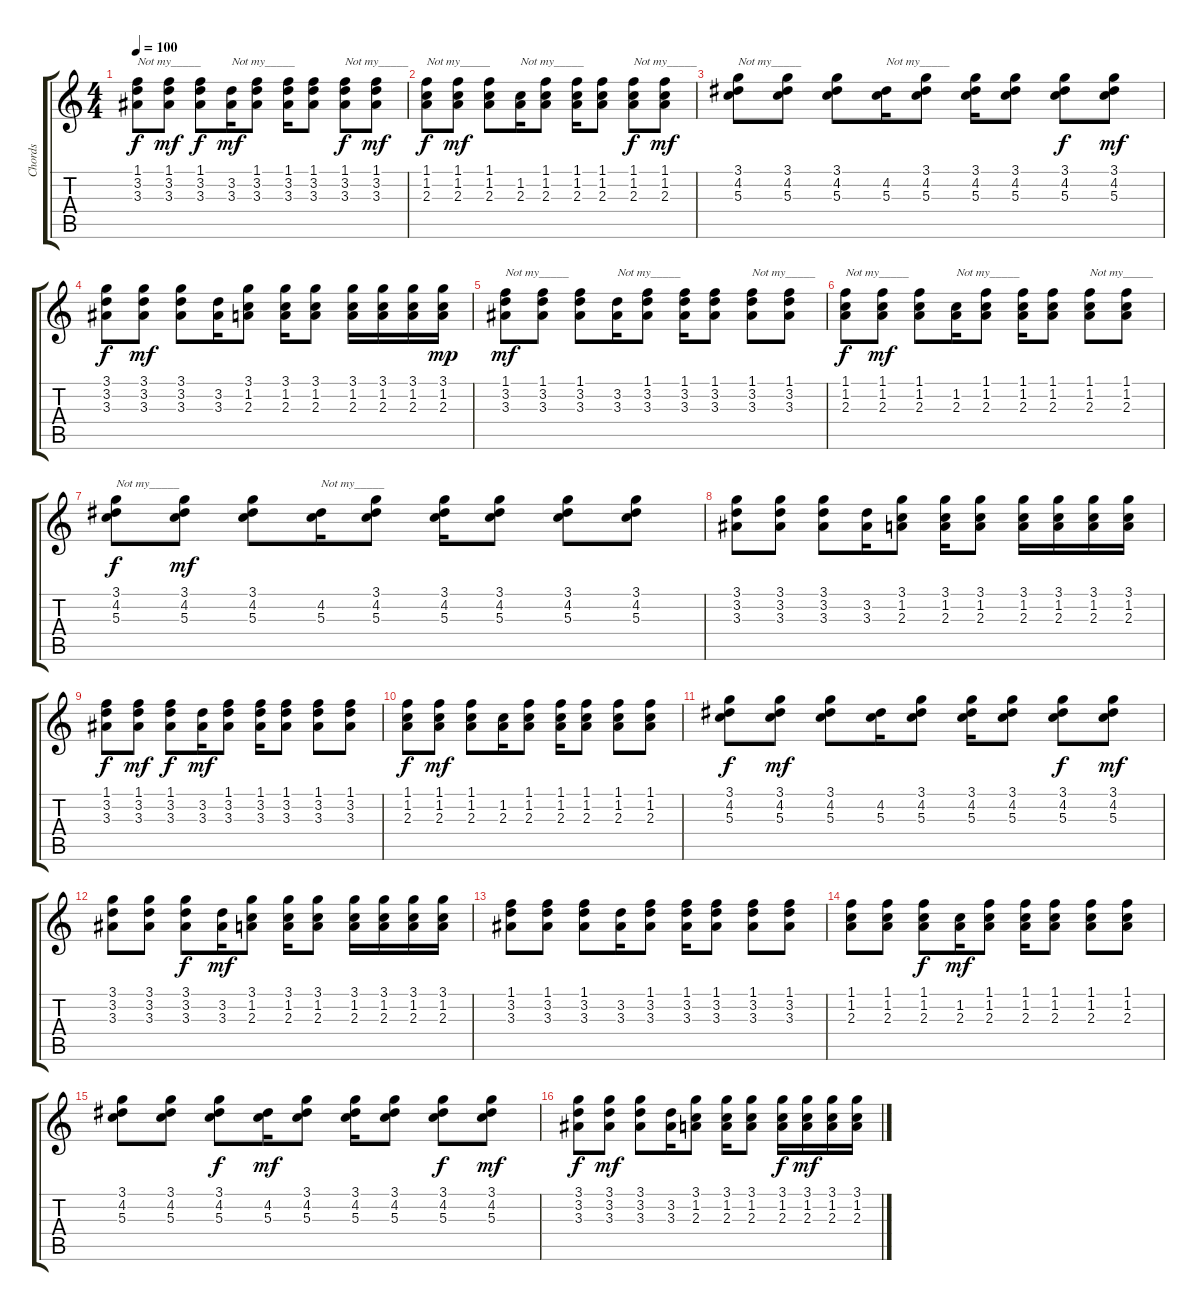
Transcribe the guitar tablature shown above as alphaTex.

\track ("Chords" "Chords") {instrument acousticguitarsteel}
\staff {score tabs}
\tuning (E4 B3 G3 D3 A2 E2) {hide}
\ts (4 4)
\tempo 100
\clef g2
\ks c
(1.1 3.2 3.3).8{txt "Not my_____" dy f} (1.1 3.2 3.3).8{dy mf} (1.1 3.2 3.3).8{dy f} (3.2 3.3).16{txt "Not my_____" dy mf} (1.1 3.2 3.3).8 (1.1 3.2 3.3).16 (1.1 3.2 3.3).8 (1.1 3.2 3.3).8{txt "Not my_____" dy f} (1.1 3.2 3.3).8{dy mf} |
(1.1 1.2 2.3).8{txt "Not my_____" dy f} (1.1 1.2 2.3).8{dy mf} (1.1 1.2 2.3).8 (1.2 2.3).16{txt "Not my_____"} (1.1 1.2 2.3).8 (1.1 1.2 2.3).16 (1.1 1.2 2.3).8 (1.1 1.2 2.3).8{txt "Not my_____" dy f} (1.1 1.2 2.3).8{dy mf} |
(3.1 4.2 5.3).8{txt "Not my_____"} (3.1 4.2 5.3).8 (3.1 4.2 5.3).8 (4.2 5.3).16{txt "Not my_____"} (3.1 4.2 5.3).8 (3.1 4.2 5.3).16 (3.1 4.2 5.3).8 (3.1 4.2 5.3).8{dy f} (3.1 4.2 5.3).8{dy mf} |
(3.1 3.2 3.3).8{dy f} (3.1 3.2 3.3).8{dy mf} (3.1 3.2 3.3).8 (3.2 3.3).16 (3.1 1.2 2.3).8 (3.1 1.2 2.3).16 (3.1 1.2 2.3).8 (3.1 1.2 2.3).16 (3.1 1.2 2.3).16 (3.1 1.2 2.3).16 (3.1 1.2 2.3).16{dy mp} |
(1.1 3.2 3.3).8{txt "Not my_____" dy mf} (1.1 3.2 3.3).8 (1.1 3.2 3.3).8 (3.2 3.3).16{txt "Not my_____"} (1.1 3.2 3.3).8 (1.1 3.2 3.3).16 (1.1 3.2 3.3).8 (1.1 3.2 3.3).8{txt "Not my_____"} (1.1 3.2 3.3).8 |
(1.1 1.2 2.3).8{txt "Not my_____" dy f} (1.1 1.2 2.3).8{dy mf} (1.1 1.2 2.3).8 (1.2 2.3).16{txt "Not my_____"} (1.1 1.2 2.3).8 (1.1 1.2 2.3).16 (1.1 1.2 2.3).8 (1.1 1.2 2.3).8{txt "Not my_____"} (1.1 1.2 2.3).8 |
(3.1 4.2 5.3).8{txt "Not my_____" dy f} (3.1 4.2 5.3).8{dy mf} (3.1 4.2 5.3).8 (4.2 5.3).16{txt "Not my_____"} (3.1 4.2 5.3).8 (3.1 4.2 5.3).16 (3.1 4.2 5.3).8 (3.1 4.2 5.3).8 (3.1 4.2 5.3).8 |
(3.1 3.2 3.3).8 (3.1 3.2 3.3).8 (3.1 3.2 3.3).8 (3.2 3.3).16 (3.1 1.2 2.3).8 (3.1 1.2 2.3).16 (3.1 1.2 2.3).8 (3.1 1.2 2.3).16 (3.1 1.2 2.3).16 (3.1 1.2 2.3).16 (3.1 1.2 2.3).16 |
(1.1 3.2 3.3).8{dy f} (1.1 3.2 3.3).8{dy mf} (1.1 3.2 3.3).8{dy f} (3.2 3.3).16{dy mf} (1.1 3.2 3.3).8 (1.1 3.2 3.3).16 (1.1 3.2 3.3).8 (1.1 3.2 3.3).8 (1.1 3.2 3.3).8 |
(1.1 1.2 2.3).8{dy f} (1.1 1.2 2.3).8{dy mf} (1.1 1.2 2.3).8 (1.2 2.3).16 (1.1 1.2 2.3).8 (1.1 1.2 2.3).16 (1.1 1.2 2.3).8 (1.1 1.2 2.3).8 (1.1 1.2 2.3).8 |
(3.1 4.2 5.3).8{dy f} (3.1 4.2 5.3).8{dy mf} (3.1 4.2 5.3).8 (4.2 5.3).16 (3.1 4.2 5.3).8 (3.1 4.2 5.3).16 (3.1 4.2 5.3).8 (3.1 4.2 5.3).8{dy f} (3.1 4.2 5.3).8{dy mf} |
(3.1 3.2 3.3).8 (3.1 3.2 3.3).8 (3.1 3.2 3.3).8{dy f} (3.2 3.3).16{dy mf} (3.1 1.2 2.3).8 (3.1 1.2 2.3).16 (3.1 1.2 2.3).8 (3.1 1.2 2.3).16 (3.1 1.2 2.3).16 (3.1 1.2 2.3).16 (3.1 1.2 2.3).16 |
(1.1 3.2 3.3).8 (1.1 3.2 3.3).8 (1.1 3.2 3.3).8 (3.2 3.3).16 (1.1 3.2 3.3).8 (1.1 3.2 3.3).16 (1.1 3.2 3.3).8 (1.1 3.2 3.3).8 (1.1 3.2 3.3).8 |
(1.1 1.2 2.3).8 (1.1 1.2 2.3).8 (1.1 1.2 2.3).8{dy f} (1.2 2.3).16{dy mf} (1.1 1.2 2.3).8 (1.1 1.2 2.3).16 (1.1 1.2 2.3).8 (1.1 1.2 2.3).8 (1.1 1.2 2.3).8 |
(3.1 4.2 5.3).8 (3.1 4.2 5.3).8 (3.1 4.2 5.3).8{dy f} (4.2 5.3).16{dy mf} (3.1 4.2 5.3).8 (3.1 4.2 5.3).16 (3.1 4.2 5.3).8 (3.1 4.2 5.3).8{dy f} (3.1 4.2 5.3).8{dy mf} |
(3.1 3.2 3.3).8{dy f} (3.1 3.2 3.3).8{dy mf} (3.1 3.2 3.3).8 (3.2 3.3).16 (3.1 1.2 2.3).8 (3.1 1.2 2.3).16 (3.1 1.2 2.3).8 (3.1 1.2 2.3).16{dy f} (3.1 1.2 2.3).16{dy mf} (3.1 1.2 2.3).16 (3.1 1.2 2.3).16
